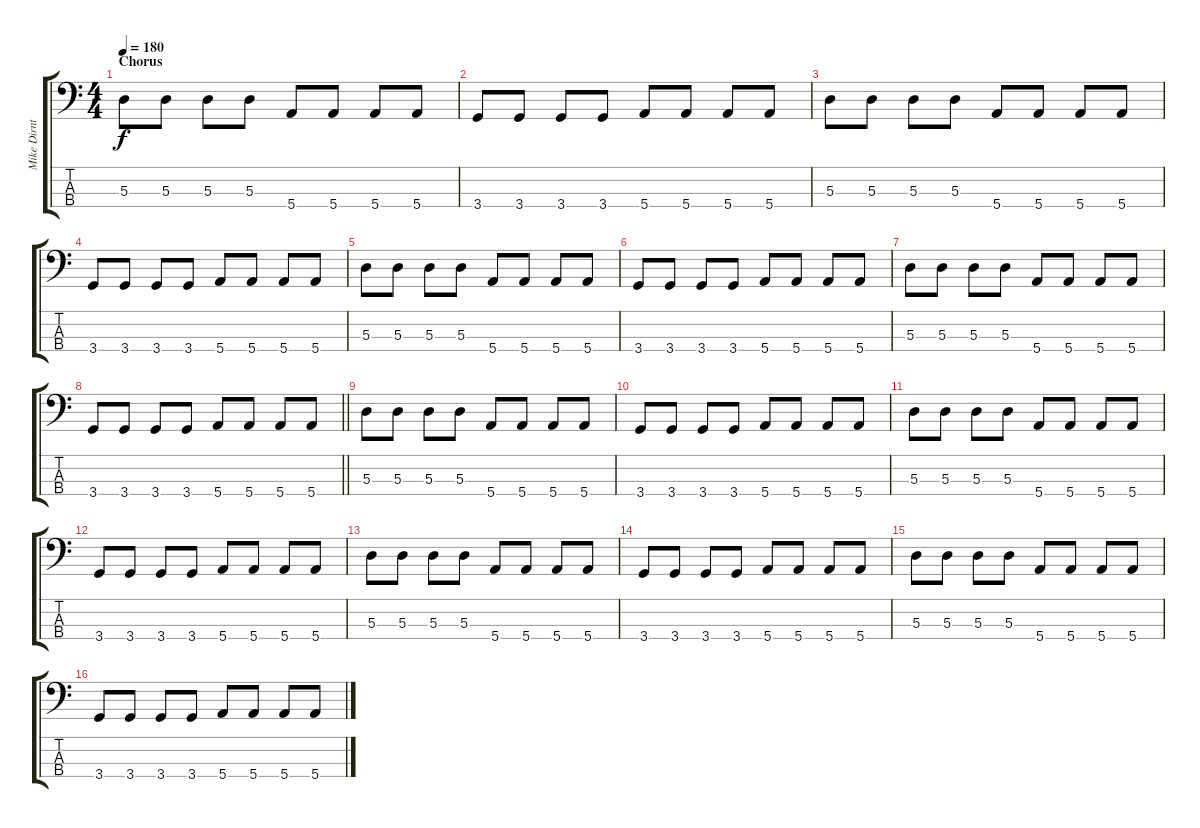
\track ("Mike Dirnt - Bass" "Mike Dirnt") {instrument electricbasspick}
\staff {score tabs}
\tuning (G2 D2 A1 E1) {hide}
\ts (4 4)
\section ("" "Chorus")
\tempo 180
\clef f4
\ks c
5.3.8{dy f} 5.3.8 5.3.8 5.3.8 5.4.8 5.4.8 5.4.8 5.4.8 |
3.4.8 3.4.8 3.4.8 3.4.8 5.4.8 5.4.8 5.4.8 5.4.8 |
5.3.8 5.3.8 5.3.8 5.3.8 5.4.8 5.4.8 5.4.8 5.4.8 |
3.4.8 3.4.8 3.4.8 3.4.8 5.4.8 5.4.8 5.4.8 5.4.8 |
5.3.8 5.3.8 5.3.8 5.3.8 5.4.8 5.4.8 5.4.8 5.4.8 |
3.4.8 3.4.8 3.4.8 3.4.8 5.4.8 5.4.8 5.4.8 5.4.8 |
5.3.8 5.3.8 5.3.8 5.3.8 5.4.8 5.4.8 5.4.8 5.4.8 |
\barLineRight lightlight
3.4.8 3.4.8 3.4.8 3.4.8 5.4.8 5.4.8 5.4.8 5.4.8 |
5.3.8 5.3.8 5.3.8 5.3.8 5.4.8 5.4.8 5.4.8 5.4.8 |
3.4.8 3.4.8 3.4.8 3.4.8 5.4.8 5.4.8 5.4.8 5.4.8 |
5.3.8 5.3.8 5.3.8 5.3.8 5.4.8 5.4.8 5.4.8 5.4.8 |
3.4.8 3.4.8 3.4.8 3.4.8 5.4.8 5.4.8 5.4.8 5.4.8 |
5.3.8 5.3.8 5.3.8 5.3.8 5.4.8 5.4.8 5.4.8 5.4.8 |
3.4.8 3.4.8 3.4.8 3.4.8 5.4.8 5.4.8 5.4.8 5.4.8 |
5.3.8 5.3.8 5.3.8 5.3.8 5.4.8 5.4.8 5.4.8 5.4.8 |
3.4.8 3.4.8 3.4.8 3.4.8 5.4.8 5.4.8 5.4.8 5.4.8
